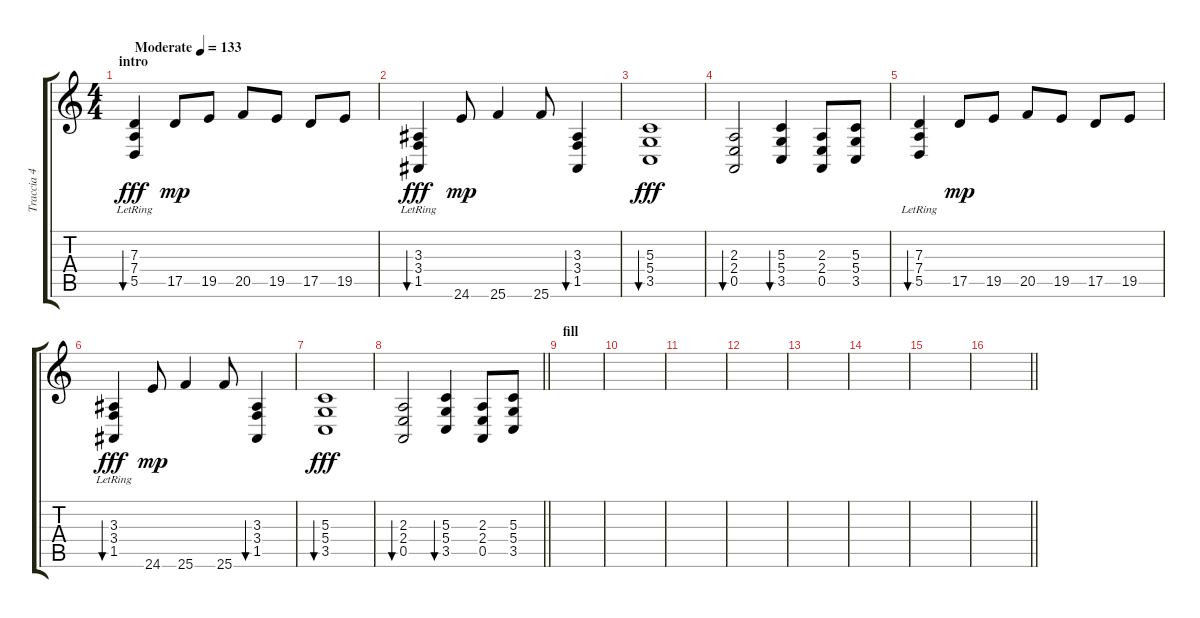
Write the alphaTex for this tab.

\track ("Traccia 4" "Traccia 4") {instrument acousticgrandpiano}
\staff {score tabs}
\tuning (E4 B3 G3 D3 A2 E2) {hide}
\ts (4 4)
\section ("" "intro")
\tempo (133 "Moderate")
\clef g2
\ks c
(7.3{lr} 7.4{lr} 5.5{lr}).4{bu 60 dy fff instrument acousticgrandpiano} 17.5.8{dy mp} 19.5.8 20.5.8 19.5.8 17.5.8 19.5.8 |
(3.3{lr} 3.4{lr} 1.5{lr}).4{bu 60 dy fff} 24.6.8{dy mp} 25.6.4 25.6.8 (3.3 3.4 1.5).4{bu 60} |
(5.3 5.4 3.5).1{bu 60 dy fff} |
(2.3 2.4 0.5).2{bu 60} (5.3 5.4 3.5).4{bu 60} (2.3 2.4 0.5).8 (5.3 5.4 3.5).8 |
(7.3{lr} 7.4{lr} 5.5{lr}).4{bu 60} 17.5.8{dy mp} 19.5.8 20.5.8 19.5.8 17.5.8 19.5.8 |
(3.3{lr} 3.4{lr} 1.5{lr}).4{bu 60 dy fff} 24.6.8{dy mp} 25.6.4 25.6.8 (3.3 3.4 1.5).4{bu 60} |
(5.3 5.4 3.5).1{bu 60 dy fff} |
\barLineRight lightlight
(2.3 2.4 0.5).2{bu 60} (5.3 5.4 3.5).4{bu 60} (2.3 2.4 0.5).8 (5.3 5.4 3.5).8 |
\section ("" "fill")
|
|
|
|
|
|
|
\barLineRight lightlight
